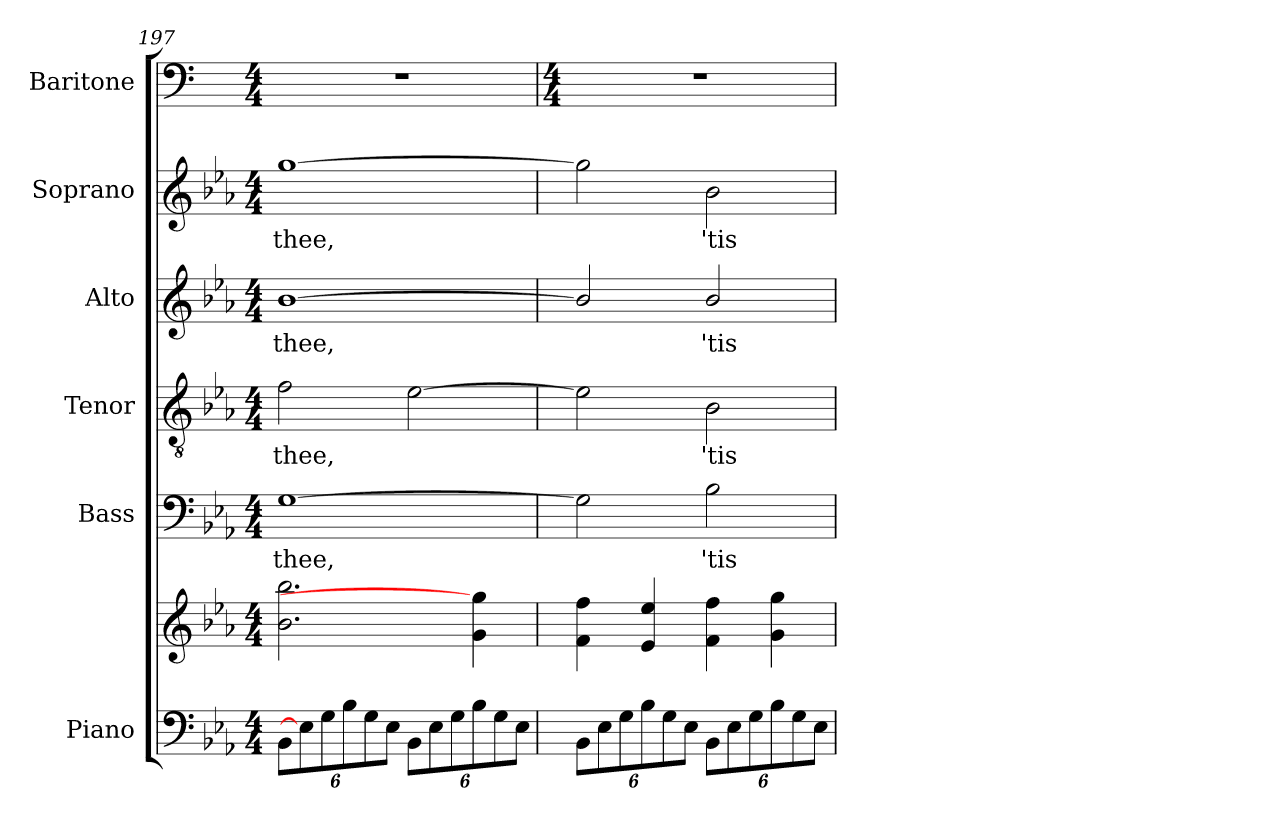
**kern	**kern	**kern	**text	**kern	**text	**kern	**text	**kern	**text	**kern
*part6	*part6	*part5	*part5	*part4	*part4	*part3	*part3	*part2	*part2	*part1
*staff7	*staff6	*staff5	*staff5	*staff4	*staff4	*staff3	*staff3	*staff2	*staff2	*staff1
*I"Piano	*	*I"Bass	*	*I"Tenor	*	*I"Alto	*	*I"Soprano	*	*I"Baritone
*	*	*I'B	*	*I'T	*	*I'A	*	*I'S	*	*
!!LO:PB:g=z
*clefF4	*clefG2	*clefF4	*	*clefGv2	*	*clefG2	*	*clefG2	*	*clefF4
*k[b-e-a-]	*k[b-e-a-]	*k[b-e-a-]	*	*k[b-e-a-]	*	*k[b-e-a-]	*	*k[b-e-a-]	*	*k[]
*M4/4	*M4/4	*M4/4	*	*M4/4	*	*M4/4	*	*M4/4	*	*M4/4
*Xbrackettup	*	*	*	*	*	*	*	*	*	*
=197	=197	=197	=197	=197	=197	=197	=197	=197	=197	=197
!	!	!	!LO:LY:b	!	!LO:LY:b	!	!LO:LY:b	!	!LO:LY:b	!
12BB-\L	2.b-\ 2.bb-\	[1G	thee,	2f\	thee,	[1b-	thee,	[1gg	thee,	1r
12E-\]	.	.	.	.	.	.	.	.	.	.
12G\	.	.	.	.	.	.	.	.	.	.
12B-\	.	.	.	.	.	.	.	.	.	.
12G\	.	.	.	.	.	.	.	.	.	.
12E-\J	.	.	.	.	.	.	.	.	.	.
12BB-\L	.	.	.	[2e-\	.	.	.	.	.	.
12E-\	.	.	.	.	.	.	.	.	.	.
12G\	.	.	.	.	.	.	.	.	.	.
12B-\	4g\ 4gg\]	.	.	.	.	.	.	.	.	.
12G\	.	.	.	.	.	.	.	.	.	.
12E-\J	.	.	.	.	.	.	.	.	.	.
!!LO:PB:g=z
=198	=198	=198	=198	=198	=198	=198	=198	=198	=198	=198
*	*	*	*	*	*	*	*	*	*	*M4/4
12BB-\L	4f\ 4ff\	2G\]	.	2e-\]	.	2b-/]	.	2gg\]	.	1r
12E-\	.	.	.	.	.	.	.	.	.	.
12G\	.	.	.	.	.	.	.	.	.	.
12B-\	4e-/ 4ee-/	.	.	.	.	.	.	.	.	.
12G\	.	.	.	.	.	.	.	.	.	.
12E-\J	.	.	.	.	.	.	.	.	.	.
!	!	!	!LO:LY:b	!	!LO:LY:b	!	!LO:LY:b	!	!LO:LY:b	!
12BB-\L	4f\ 4ff\	2B-\	'tis	2B-\	'tis	2b-/	'tis	2b-\	'tis	.
12E-\	.	.	.	.	.	.	.	.	.	.
12G\	.	.	.	.	.	.	.	.	.	.
12B-\	4g\ 4gg\	.	.	.	.	.	.	.	.	.
12G\	.	.	.	.	.	.	.	.	.	.
12E-\J	.	.	.	.	.	.	.	.	.	.
=	=	=	=	=	=	=	=	=	=	=
*-	*-	*-	*-	*-	*-	*-	*-	*-	*-	*-
